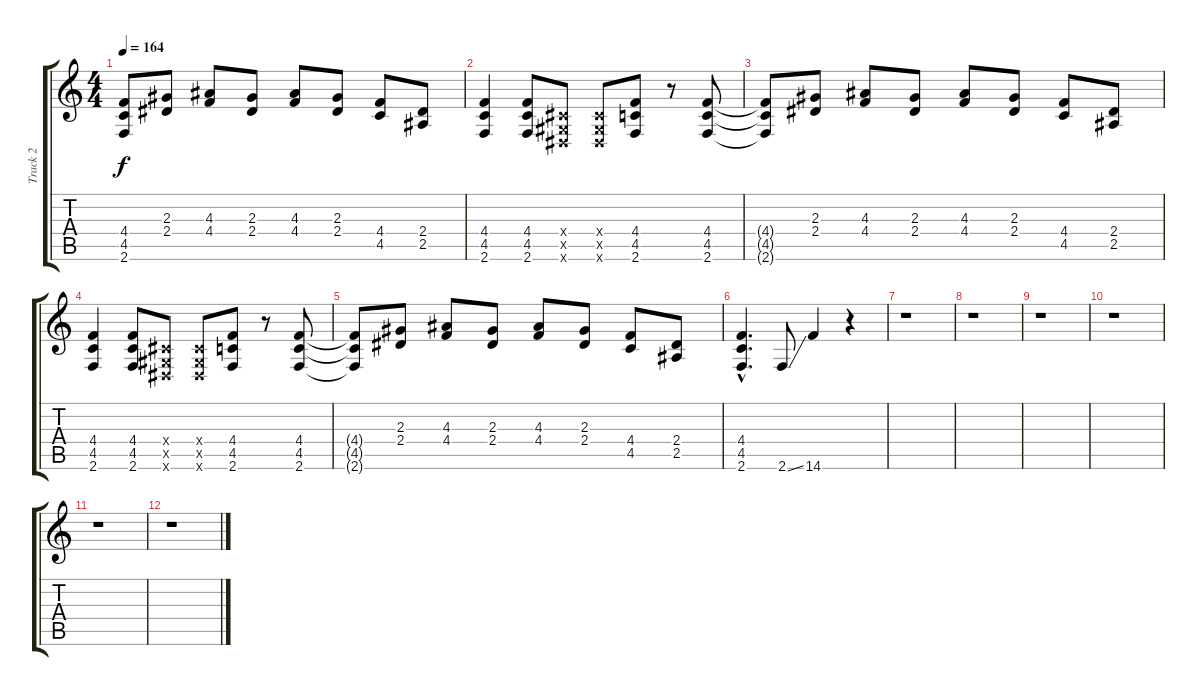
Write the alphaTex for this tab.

\track ("Track 2" "Track 2") {instrument distortionguitar}
\staff {score tabs}
\tuning (Eb4 Bb3 Gb3 Db3 Ab2 Eb2) {hide}
\ts (4 4)
\tempo 164
\clef g2
\ks c
(4.4{t} 4.5{t} 2.6{t}).8{dy f} (2.3 2.4).8 (4.3 4.4).8 (2.3 2.4).8 (4.3 4.4).8 (2.3 2.4).8 (4.4 4.5).8 (2.4 2.5).8 |
(4.4 4.5 2.6).4 (4.4 4.5 2.6).8 (0.4{x} 0.5{x} 0.6{x}).8 (0.4{x} 0.5{x} 0.6{x}).8 (4.4 4.5 2.6).8 r.8 (4.4 4.5 2.6).8 |
(4.4{t} 4.5{t} 2.6{t}).8 (2.3 2.4).8 (4.3 4.4).8 (2.3 2.4).8 (4.3 4.4).8 (2.3 2.4).8 (4.4 4.5).8 (2.4 2.5).8 |
(4.4 4.5 2.6).4 (4.4 4.5 2.6).8 (0.4{x} 0.5{x} 0.6{x}).8 (0.4{x} 0.5{x} 0.6{x}).8 (4.4 4.5 2.6).8 r.8 (4.4 4.5 2.6).8 |
(4.4{t} 4.5{t} 2.6{t}).8 (2.3 2.4).8 (4.3 4.4).8 (2.3 2.4).8 (4.3 4.4).8 (2.3 2.4).8 (4.4 4.5).8 (2.4 2.5).8 |
(4.4{hac} 4.5{hac} 2.6{hac}).4{d} 2.6{ss}.8 14.6.4 r.4 |
r.1 |
r.1 |
r.1 |
r.1 |
r.1 |
r.1
